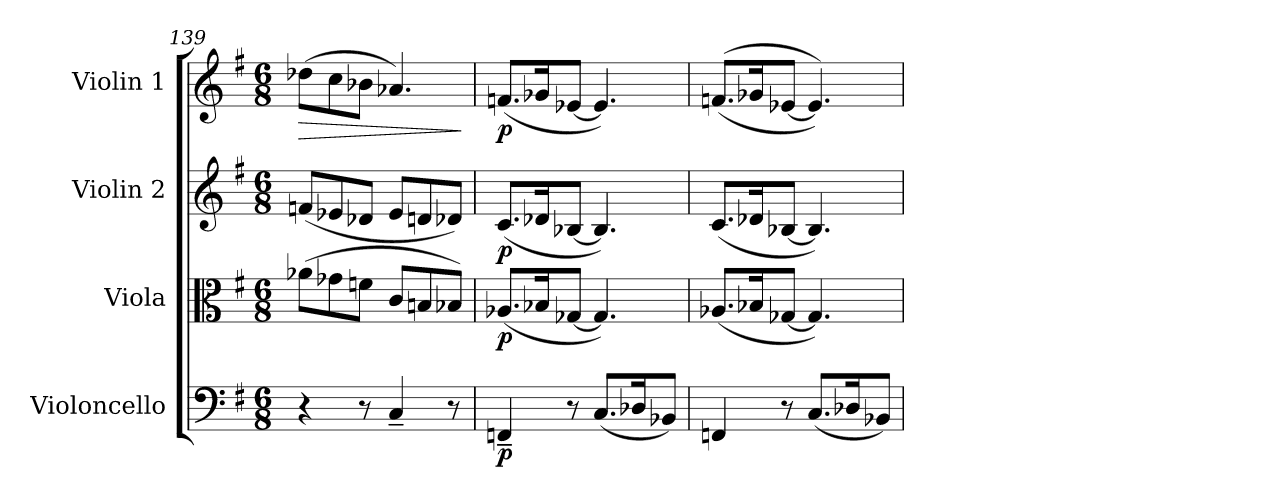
**kern	**dynam	**kern	**dynam	**kern	**dynam	**kern	**dynam
*part4	*part4	*part3	*part3	*part2	*part2	*part1	*part1
*staff4	*staff4	*staff3	*staff3	*staff2	*staff2	*staff1	*staff1
*I"Violoncello	*	*I"Viola	*	*I"Violin 2	*	*I"Violin 1	*
*I'Vc	*	*I'Vla	*	*I'Vln	*	*I'Vln	*
*clefF4	*	*clefC3	*	*clefG2	*	*clefG2	*
*k[f#]	*	*k[f#]	*	*k[f#]	*	*k[f#]	*
*M6/8	*	*M6/8	*	*M6/8	*	*M6/8	*
=139	=139	=139	=139	=139	=139	=139	=139
!	!	!	!	!	!	!	!LO:HP:b
4r	.	(8a-X\L	.	(8fn/L	.	(8dd-X\L	>
.	.	8g-X\	.	8e-X/	.	8cc\	.
8r	.	8fn\J	.	8d-X/J	.	8b-X\J	.
4C~/	.	8c/L	.	8e-/L	.	4.a-X/)	.
.	.	8Bn/	.	8dn/	.	.	.
8r	.	8B-X/J)	.	8d-X/J)	.	.	.
.	.	.	.	.	.	.	]
!!LO:LB:g=z
=140	=140	=140	=140	=140	=140	=140	=140
!	!LO:DY:b	!	!LO:DY:b	!	!LO:DY:b	!	!LO:DY:b
4FFn~/	p	(8.A-X/L	p	(8.c/L	p	(8.fn/L	p
.	.	16B-X/K	.	16d-X/K	.	16g-X/K	.
8r	.	[8G-X/J	.	[8B-X/J	.	[8e-X/J	.
(8.C/L	.	4.G-/])	.	4.B-/])	.	4.e-/])	.
16D-X/K	.	.	.	.	.	.	.
8BB-X/J)	.	.	.	.	.	.	.
=141	=141	=141	=141	=141	=141	=141	=141
4FFn/	.	(8.A-X/L	.	(8.c/L	.	((8.fn/L	.
.	.	16B-X/K	.	16d-X/K	.	16g-X/K	.
8r	.	[8G-X/J	.	[8B-X/J	.	[8e-X/J	.
(8.C/L	.	4.G-/])	.	4.B-/])	.	4.e-/]))	.
16D-X/K	.	.	.	.	.	.	.
8BB-X/J)	.	.	.	.	.	.	.
=	=	=	=	=	=	=	=
*-	*-	*-	*-	*-	*-	*-	*-
